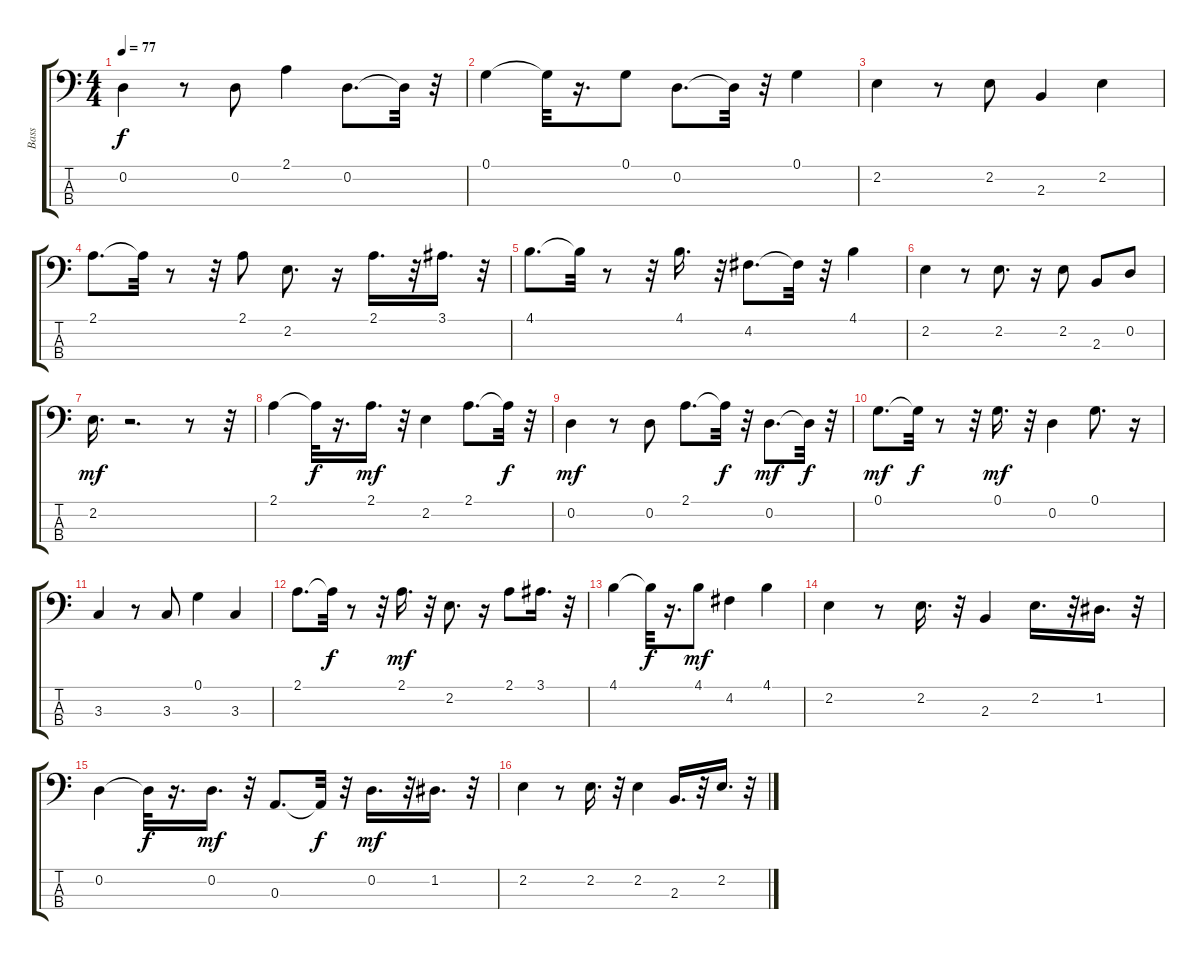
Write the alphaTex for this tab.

\track ("Bass" "Bass") {instrument electricbassfinger}
\staff {score tabs}
\tuning (G2 D2 A1 E1) {hide}
\ts (4 4)
\tempo 77
\clef f4
\ks c
0.2.4{dy f} r.8 0.2.8 2.1.4 0.2.8{d} 0.2{t}.32 r.32 |
0.1.4 0.1{t}.32 r.16{d} 0.1.8 0.2.8{d} 0.2{t}.32 r.32 0.1.4 |
2.2.4 r.8 2.2.8 2.3.4 2.2.4 |
2.1.8{d} 2.1{t}.32 r.8 r.32 2.1.8 2.2.8{d} r.16 2.1.16{d} r.32 3.1.16{d} r.32 |
4.1.8{d} 4.1{t}.32 r.8 r.32 4.1.16{d} r.32 4.2.8{d} 4.2{t}.32 r.32 4.1.4 |
2.2.4 r.8 2.2.8{d} r.16 2.2.8 2.3.8 0.2.8 |
2.2.16{d dy mf} r.2{d} r.8 r.32 |
2.1.4 2.1{t}.32{dy f} r.16{d} 2.1.16{d dy mf} r.32 2.2.4 2.1.8{d} 2.1{t}.32{dy f} r.32 |
0.2.4{dy mf} r.8 0.2.8 2.1.8{d} 2.1{t}.32{dy f} r.32 0.2.8{d dy mf} 0.2{t}.32{dy f} r.32 |
0.1.8{d dy mf} 0.1{t}.32{dy f} r.8 r.32 0.1.16{d dy mf} r.32 0.2.4 0.1.8{d} r.16 |
3.3.4 r.8 3.3.8 0.1.4 3.3.4 |
2.1.8{d} 2.1{t}.32{dy f} r.8 r.32 2.1.16{d dy mf} r.32 2.2.8{d} r.16 2.1.8 3.1.16{d} r.32 |
4.1.4 4.1{t}.32{dy f} r.16{d} 4.1.8{dy mf} 4.2.4 4.1.4 |
2.2.4{instrument electricbassfinger} r.8 2.2.16{d} r.32 2.3.4 2.2.16{d} r.32 1.2.16{d} r.32 |
0.2.4 0.2{t}.32{dy f} r.16{d} 0.2.16{d dy mf} r.32 0.3.8{d} 0.3{t}.32{dy f} r.32 0.2.16{d dy mf} r.32 1.2.16{d} r.32 |
2.2.4 r.8 2.2.16{d} r.32 2.2.4 2.3.16{d} r.32 2.2.16{d} r.32
